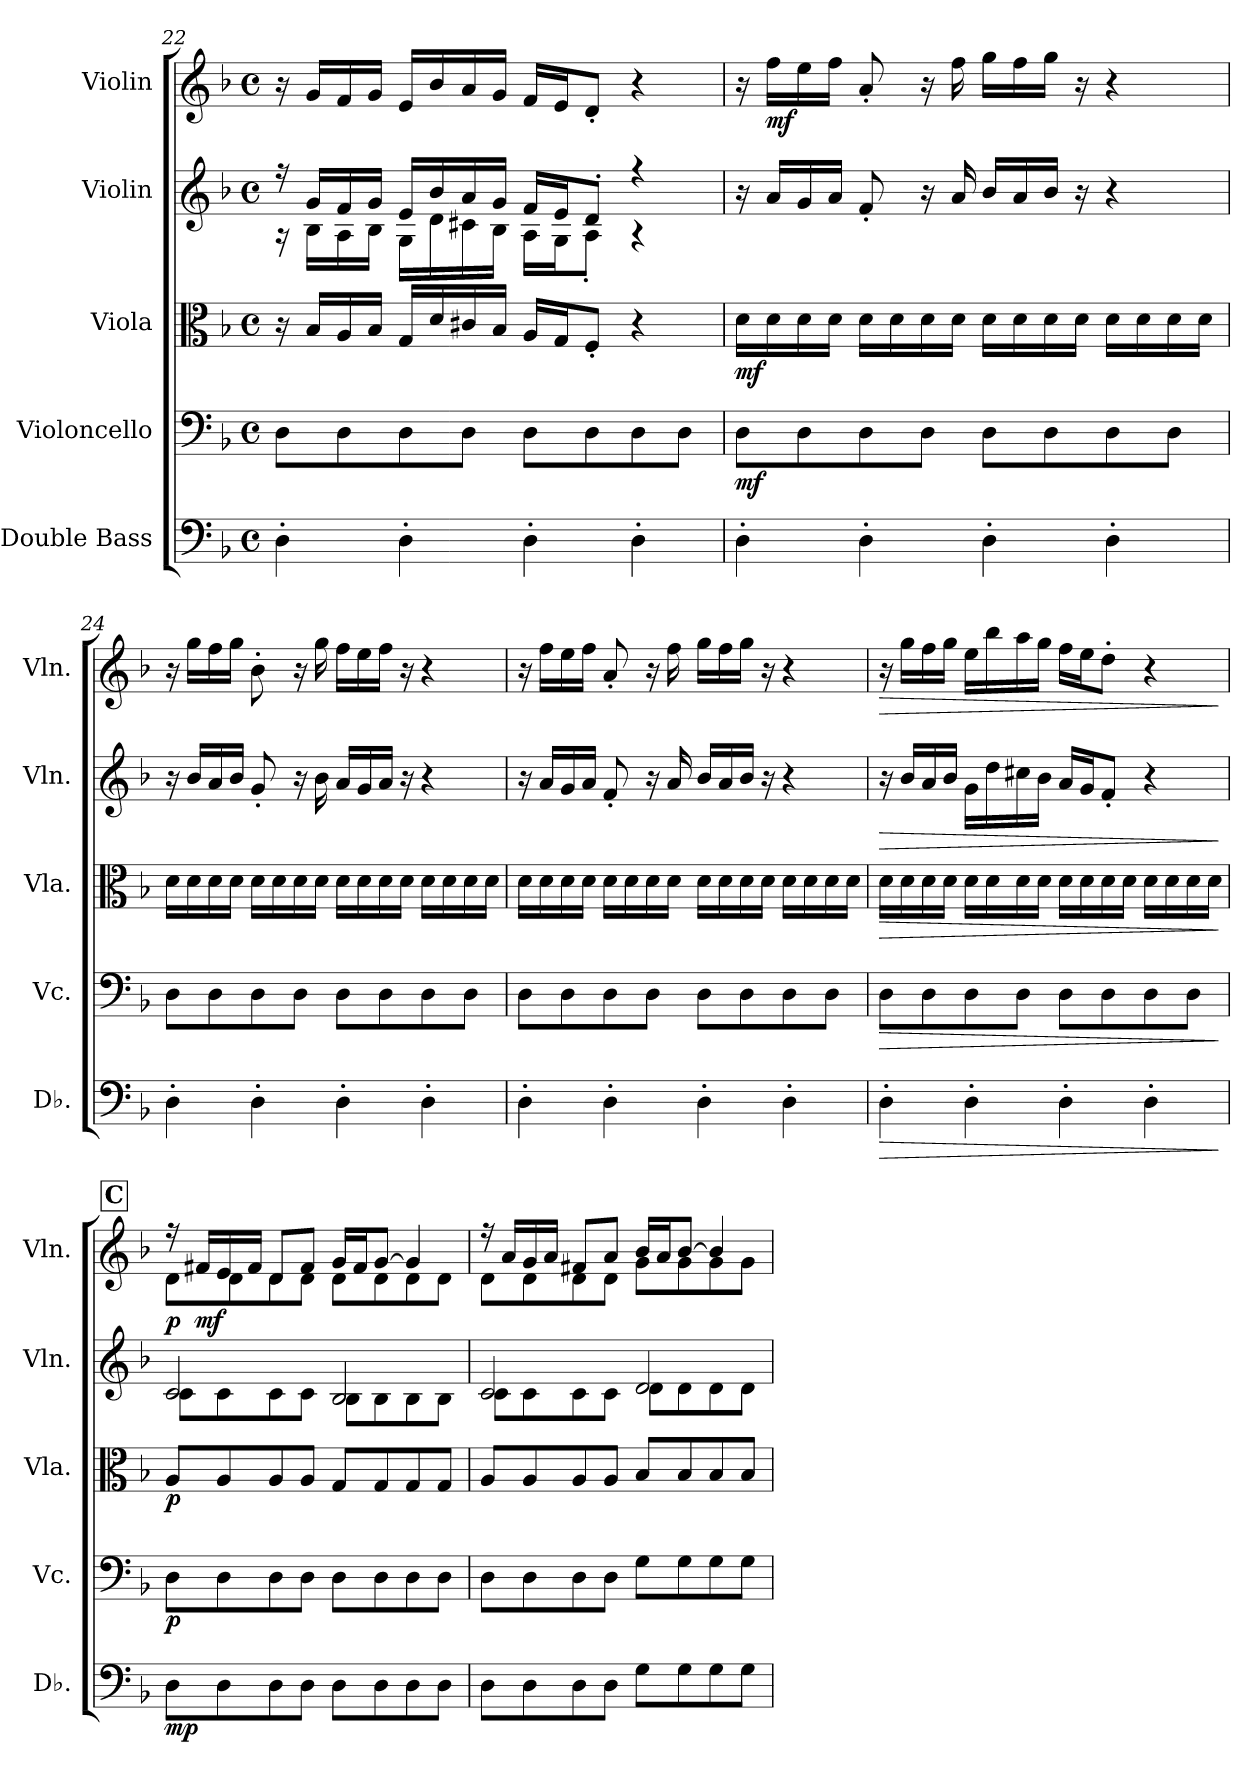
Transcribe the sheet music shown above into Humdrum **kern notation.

**kern	**dynam	**kern	**dynam	**kern	**dynam	**kern	**dynam	**kern	**dynam
*part5	*part5	*part4	*part4	*part3	*part3	*part2	*part2	*part1	*part1
*staff5	*staff5	*staff4	*staff4	*staff3	*staff3	*staff2	*staff2	*staff1	*staff1
*I"Double Bass	*	*I"Violoncello	*	*I"Viola	*	*I"Violin	*	*I"Violin	*
*I'Db.	*	*I'Vc.	*	*I'Vla.	*	*I'Vln.	*	*I'Vln.	*
*clefF4	*	*clefF4	*	*clefC3	*	*clefG2	*	*clefG2	*
*ITrd7c12	*	*	*	*	*	*	*	*	*
*k[b-]	*	*k[b-]	*	*k[b-]	*	*k[b-]	*	*k[b-]	*
*M4/4	*	*M4/4	*	*M4/4	*	*M4/4	*	*M4/4	*
*met(c)	*	*met(c)	*	*met(c)	*	*met(c)	*	*met(c)	*
=22	=22	=22	=22	=22	=22	=22	=22	=22	=22
*	*	*	*	*	*	*^	*	*	*
4DD'\	.	8D\L	.	16r	.	16r	16r	.	16r	.
.	.	.	.	16B-/LL	.	16g/LL	16B-\LL	.	16g/LL	.
.	.	8D\	.	16A/	.	16f/	16A\	.	16f/	.
.	.	.	.	16B-/JJ	.	16g/JJ	16B-\JJ	.	16g/JJ	.
4DD'\	.	8D\	.	16G/LL	.	16e/LL	16G\LL	.	16e/LL	.
.	.	.	.	16d/	.	16b-/	16d\	.	16b-/	.
.	.	8D\J	.	16c#X/	.	16a/	16c#X\	.	16a/	.
.	.	.	.	16B-/JJ	.	16g/JJ	16B-\JJ	.	16g/JJ	.
4DD'\	.	8D\L	.	16A/LL	.	16f/LL	16A\LL	.	16f/LL	.
.	.	.	.	16G/J	.	16e/J	16G\J	.	16e/J	.
.	.	8D\	.	8F'/J	.	8d'/J	8A'\J	.	8d'/J	.
4DD'\	.	8D\	.	4r	.	4r	4r	.	4r	.
.	.	8D\J	.	.	.	.	.	.	.	.
*	*	*	*	*	*	*v	*v	*	*	*
!!LO:PB:g=z
=23	=23	=23	=23	=23	=23	=23	=23	=23	=23
!	!	!	!LO:DY:b	!	!LO:DY:b	!	!	!	!
4DD'\	.	8D\L	mf	16d\LL	mf	16r	.	16r	.
!	!	!	!	!	!	!	!LO:DY:b	!	!
!	!	!	!	!	!	!	!LO:DY:n=1:b	!	!LO:DY:b
.	.	.	.	16d\	.	16a/LL	mf mf	16ff\LL	mf
.	.	8D\	.	16d\	.	16g/	.	16ee\	.
.	.	.	.	16d\JJ	.	16a/JJ	.	16ff\JJ	.
4DD'\	.	8D\	.	16d\LL	.	8f'/	.	8a'/	.
.	.	.	.	16d\	.	.	.	.	.
.	.	8D\J	.	16d\	.	16r	.	16r	.
.	.	.	.	16d\JJ	.	16a/	.	16ff\	.
4DD'\	.	8D\L	.	16d\LL	.	16b-/LL	.	16gg\LL	.
.	.	.	.	16d\	.	16a/	.	16ff\	.
.	.	8D\	.	16d\	.	16b-/JJ	.	16gg\JJ	.
.	.	.	.	16d\JJ	.	16r	.	16r	.
4DD'\	.	8D\	.	16d\LL	.	4r	.	4r	.
.	.	.	.	16d\	.	.	.	.	.
.	.	8D\J	.	16d\	.	.	.	.	.
.	.	.	.	16d\JJ	.	.	.	.	.
=24	=24	=24	=24	=24	=24	=24	=24	=24	=24
4DD'\	.	8D\L	.	16d\LL	.	16r	.	16r	.
.	.	.	.	16d\	.	16b-/LL	.	16gg\LL	.
.	.	8D\	.	16d\	.	16a/	.	16ff\	.
.	.	.	.	16d\JJ	.	16b-/JJ	.	16gg\JJ	.
4DD'\	.	8D\	.	16d\LL	.	8g'/	.	8b-'\	.
.	.	.	.	16d\	.	.	.	.	.
.	.	8D\J	.	16d\	.	16r	.	16r	.
.	.	.	.	16d\JJ	.	16b-\	.	16gg\	.
4DD'\	.	8D\L	.	16d\LL	.	16a/LL	.	16ff\LL	.
.	.	.	.	16d\	.	16g/	.	16ee\	.
.	.	8D\	.	16d\	.	16a/JJ	.	16ff\JJ	.
.	.	.	.	16d\JJ	.	16r	.	16r	.
4DD'\	.	8D\	.	16d\LL	.	4r	.	4r	.
.	.	.	.	16d\	.	.	.	.	.
.	.	8D\J	.	16d\	.	.	.	.	.
.	.	.	.	16d\JJ	.	.	.	.	.
!!LO:LB:g=z
=25	=25	=25	=25	=25	=25	=25	=25	=25	=25
4DD'\	.	8D\L	.	16d\LL	.	16r	.	16r	.
.	.	.	.	16d\	.	16a/LL	.	16ff\LL	.
.	.	8D\	.	16d\	.	16g/	.	16ee\	.
.	.	.	.	16d\JJ	.	16a/JJ	.	16ff\JJ	.
4DD'\	.	8D\	.	16d\LL	.	8f'/	.	8a'/	.
.	.	.	.	16d\	.	.	.	.	.
.	.	8D\J	.	16d\	.	16r	.	16r	.
.	.	.	.	16d\JJ	.	16a/	.	16ff\	.
4DD'\	.	8D\L	.	16d\LL	.	16b-/LL	.	16gg\LL	.
.	.	.	.	16d\	.	16a/	.	16ff\	.
.	.	8D\	.	16d\	.	16b-/JJ	.	16gg\JJ	.
.	.	.	.	16d\JJ	.	16r	.	16r	.
4DD'\	.	8D\	.	16d\LL	.	4r	.	4r	.
.	.	.	.	16d\	.	.	.	.	.
.	.	8D\J	.	16d\	.	.	.	.	.
.	.	.	.	16d\JJ	.	.	.	.	.
=26	=26	=26	=26	=26	=26	=26	=26	=26	=26
!	!LO:HP:b	!	!LO:HP:b	!	!LO:HP:b	!	!LO:HP:b	!	!LO:HP:b
4DD'\	>	8D\L	>	16d\LL	>	16r	>	16r	>
.	.	.	.	16d\	.	16b-/LL	.	16gg\LL	.
.	.	8D\	.	16d\	.	16a/	.	16ff\	.
.	.	.	.	16d\JJ	.	16b-/JJ	.	16gg\JJ	.
4DD'\	.	8D\	.	16d\LL	.	16g\LL	.	16ee\LL	.
.	.	.	.	16d\	.	16dd\	.	16bb-\	.
.	.	8D\J	.	16d\	.	16cc#X\	.	16aa\	.
.	.	.	.	16d\JJ	.	16b-\JJ	.	16gg\JJ	.
4DD'\	.	8D\L	.	16d\LL	.	16a/LL	.	16ff\LL	.
.	.	.	.	16d\	.	16g/J	.	16ee\J	.
.	.	8D\	.	16d\	.	8f'/J	.	8dd'\J	.
.	.	.	.	16d\JJ	.	.	.	.	.
4DD'\	.	8D\	.	16d\LL	.	4r	.	4r	.
.	.	.	.	16d\	.	.	.	.	.
.	.	8D\J	.	16d\	.	.	.	.	.
.	.	.	.	16d\JJ	.	.	.	.	.
.	]	.	]	.	]	.	]	.	]
!!LO:PB:g=z
!!LO:REH:place=s1:a:B:fs=14:t=C
=27	=27	=27	=27	=27	=27	=27	=27	=27	=27
*	*	*	*	*	*	*^	*	*^	*
!	!LO:DY:b	!	!LO:DY:b	!	!LO:DY:b	!	!	!LO:DY:b	!	!	!
!	!	!	!	!	!	!	!	!LO:DY:n=1:b	!	!	!LO:DY:b
8DD\L	mp	8D\L	p	8A/L	p	2c/	8c\L	mf p	16r	8d\L	p
!	!	!	!	!	!	!	!	!	!	!	!LO:DY:b
.	.	.	.	.	.	.	.	.	16f#X/LL	.	mf
8DD\	.	8D\	.	8A/	.	.	8c\	.	16e/	8d\	.
.	.	.	.	.	.	.	.	.	16f#/JJ	.	.
8DD\	.	8D\	.	8A/	.	.	8c\	.	8d/L	8d\	.
8DD\J	.	8D\J	.	8A/J	.	.	8c\J	.	8f#/J	8d\J	.
8DD\L	.	8D\L	.	8G/L	.	2B-/	8B-\L	.	16g/LL	8d\L	.
.	.	.	.	.	.	.	.	.	16f#/J	.	.
8DD\	.	8D\	.	8G/	.	.	8B-\	.	[8g/J	8d\	.
8DD\	.	8D\	.	8G/	.	.	8B-\	.	4g/]	8d\	.
8DD\J	.	8D\J	.	8G/J	.	.	8B-\J	.	.	8d\J	.
=28	=28	=28	=28	=28	=28	=28	=28	=28	=28	=28	=28
8DD\L	.	8D\L	.	8A/L	.	2c/	8c\L	.	16r	8d\L	.
.	.	.	.	.	.	.	.	.	16a/LL	.	.
8DD\	.	8D\	.	8A/	.	.	8c\	.	16g/	8d\	.
.	.	.	.	.	.	.	.	.	16a/JJ	.	.
8DD\	.	8D\	.	8A/	.	.	8c\	.	8f#X/L	8d\	.
8DD\J	.	8D\J	.	8A/J	.	.	8c\J	.	8a/J	8d\J	.
8GG\L	.	8G\L	.	8B-/L	.	2d/	8d\L	.	16b-/LL	8g\L	.
.	.	.	.	.	.	.	.	.	16a/J	.	.
8GG\	.	8G\	.	8B-/	.	.	8d\	.	[8b-/J	8g\	.
8GG\	.	8G\	.	8B-/	.	.	8d\	.	4b-/]	8g\	.
8GG\J	.	8G\J	.	8B-/J	.	.	8d\J	.	.	8g\J	.
*	*	*	*	*	*	*v	*v	*	*	*	*
*	*	*	*	*	*	*	*	*v	*v	*
=	=	=	=	=	=	=	=	=	=
*-	*-	*-	*-	*-	*-	*-	*-	*-	*-
